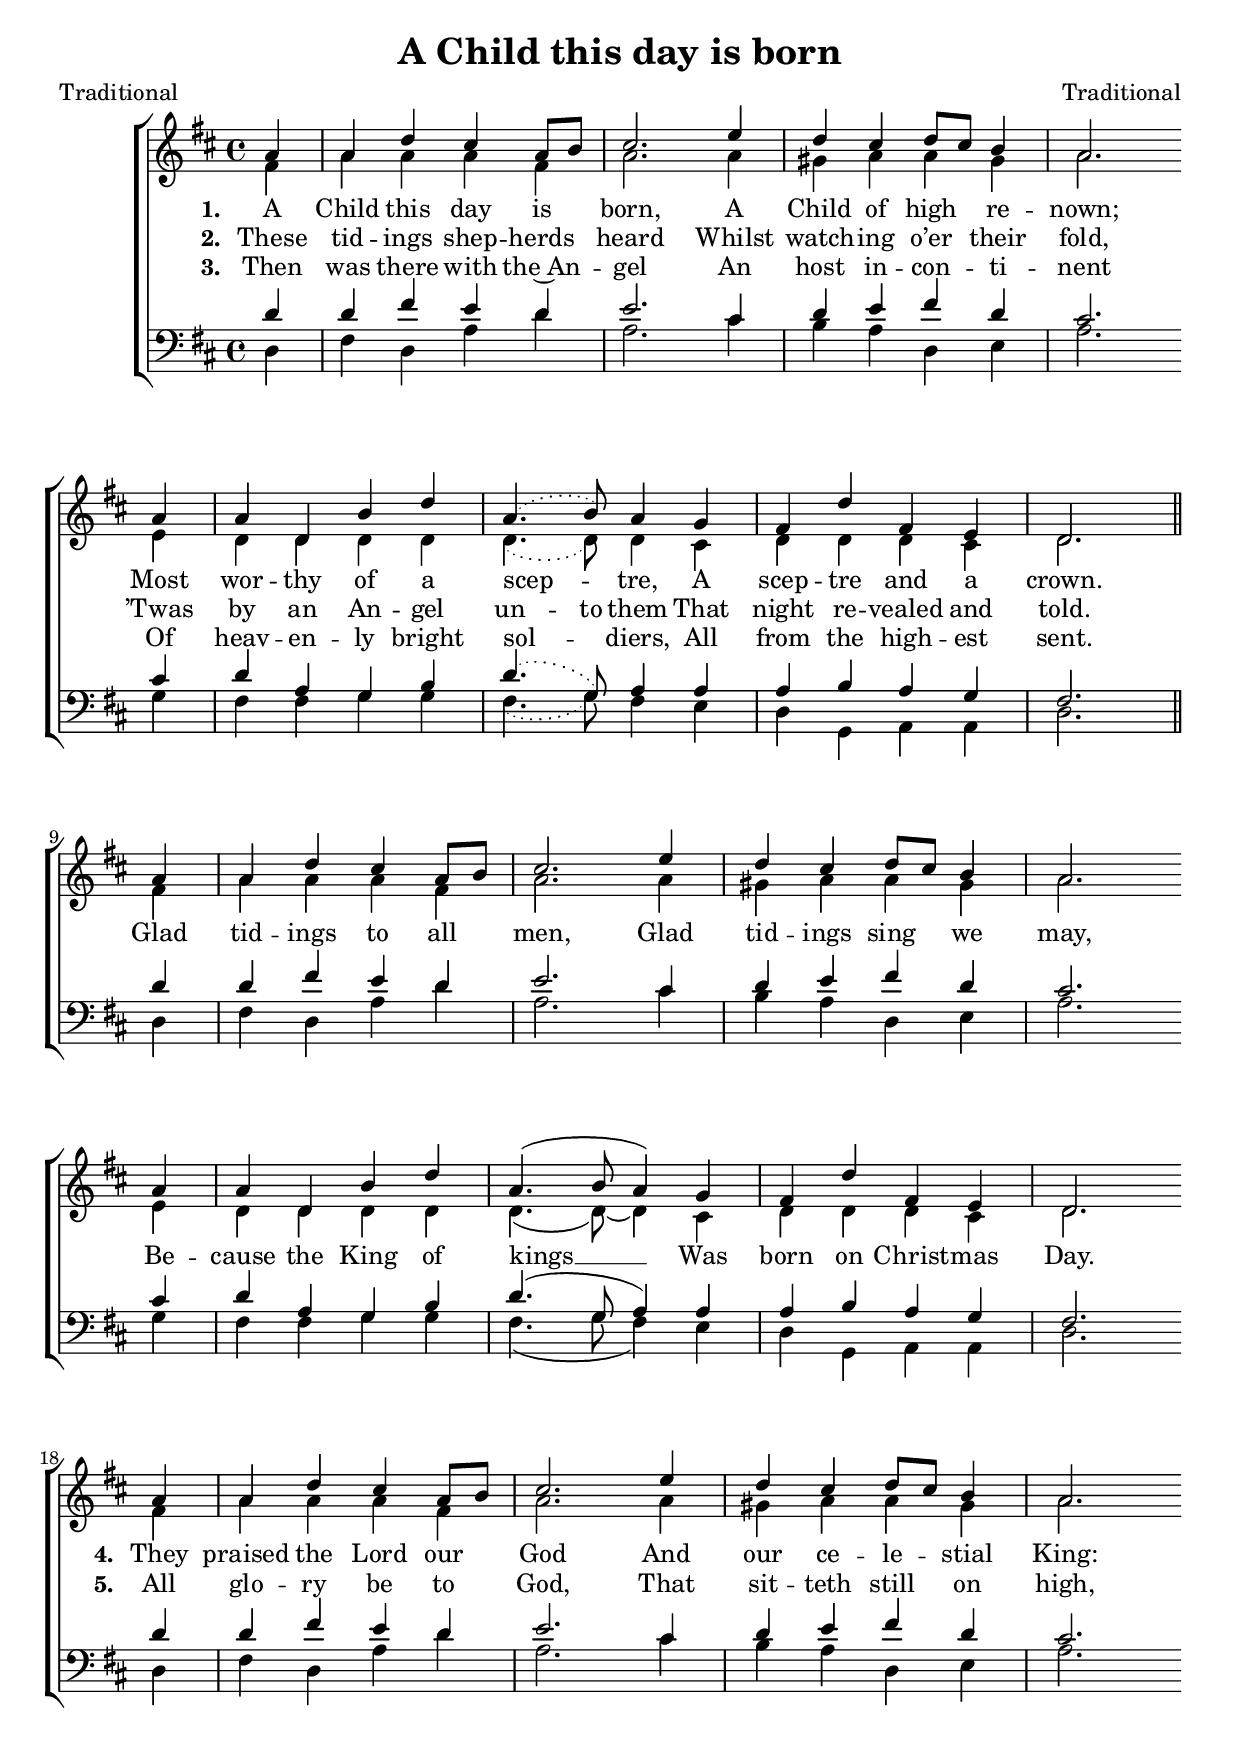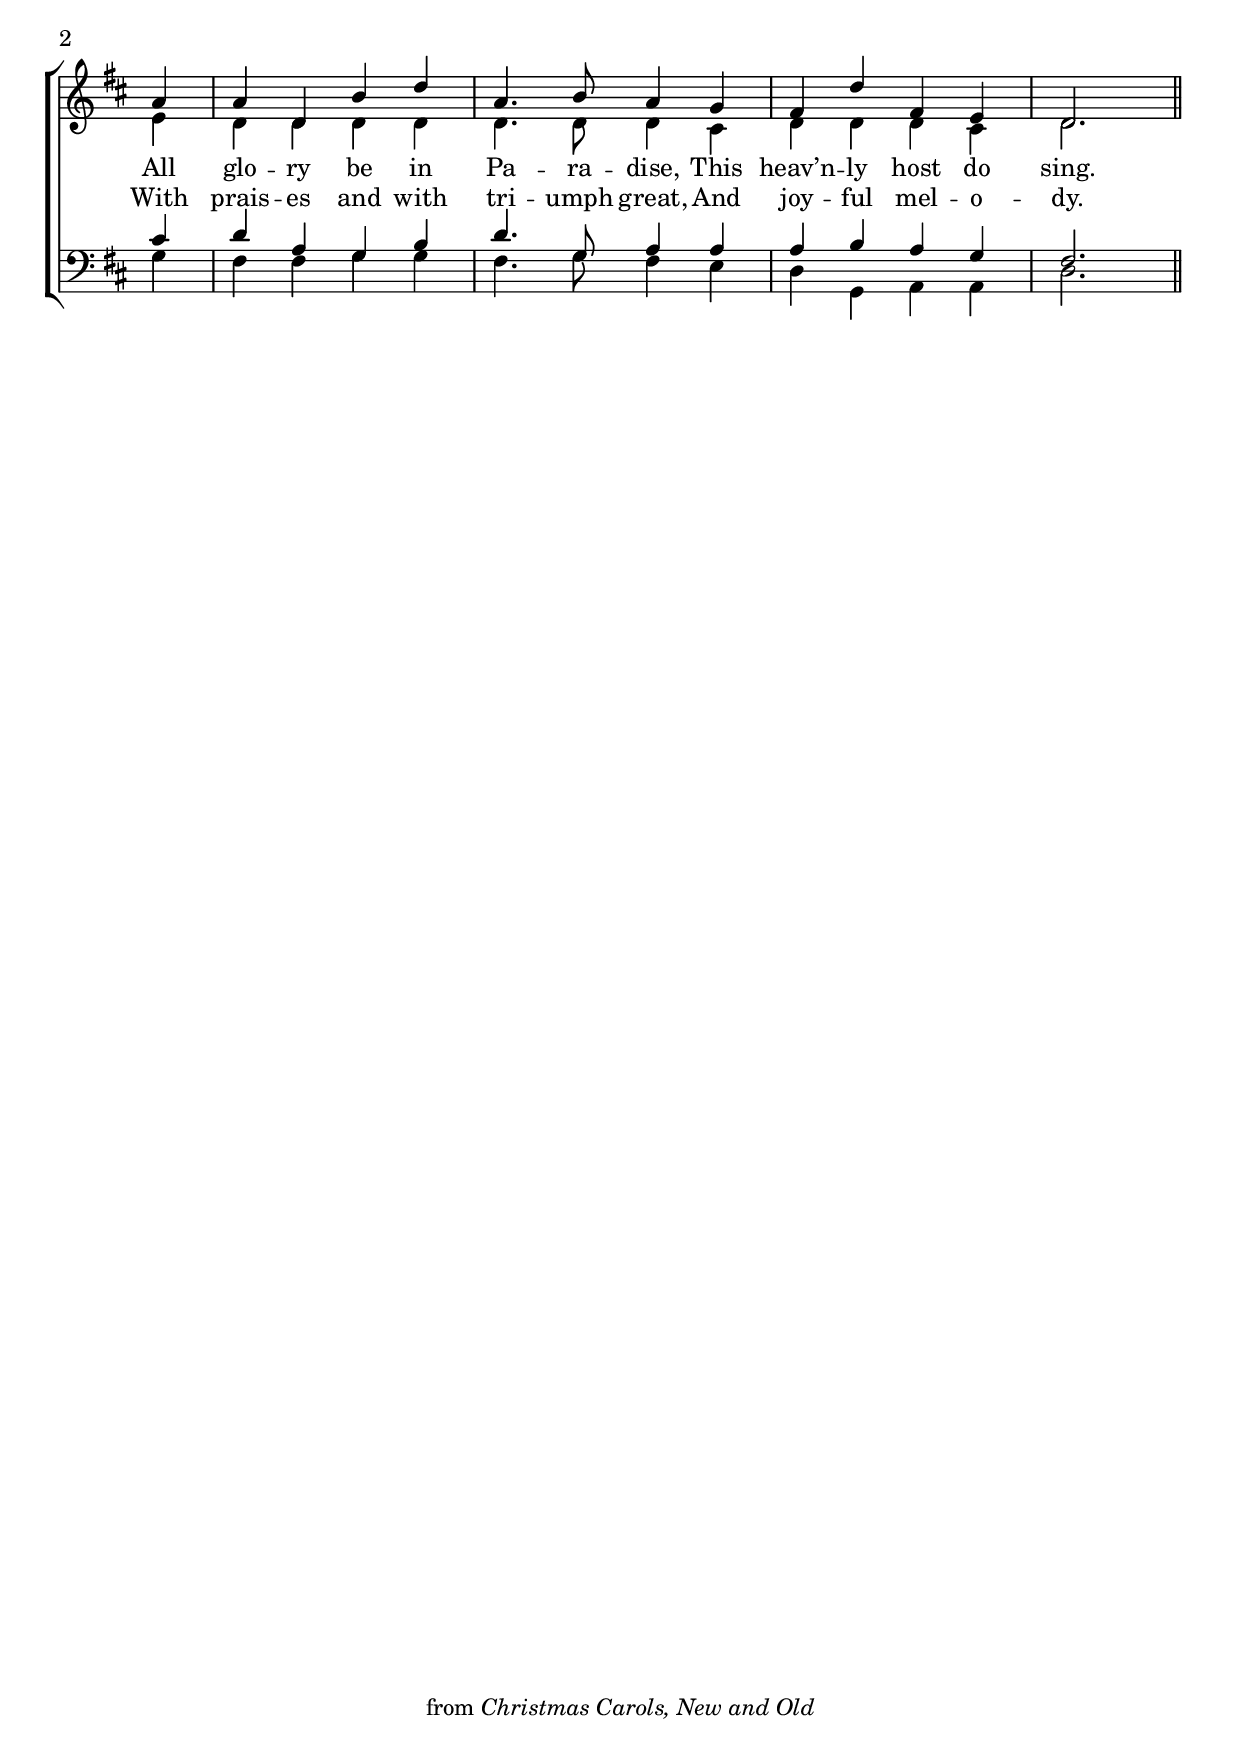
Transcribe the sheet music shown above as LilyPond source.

\version "2.14.2"
\include "util.ly"
\header {
  title = "A Child this day is born"
  poet = "Traditional"
  composer = "Traditional"
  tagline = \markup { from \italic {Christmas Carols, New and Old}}
}

global = {
  \key d \major
  \time 4/4
  \autoBeamOff
  \slurDotted
}

sopMusic = \relative c' {
  \partial 4 a'4 |
  a d cis a8[ b] |
  cis2. e4 |
  d4 cis d8[ cis] b4 |
  
  a2. \bar"" \break
  a4 |
  a d, b' d |
  a4.( b8) a4 g |
  fis d' fis, e |
  \partial 2. d2. \bar "||" \break
  
  
  \partial 4 a'4 |
  a d cis a8[ b] |
  cis2. e4 |
  d4 cis d8[ cis] b4 |
  
  a2. \bar"" \break
  a4 |
  a d, b' d |
  \slurSolid
  a4.( b8 a4) g |
  fis d' fis, e |
  \partial 2. d2. \bar ":|"
  
  
  
  
  
  
  \slurDotted
  \partial 4 a'4 |
  a d cis a8[ b] |
  cis2. e4 |
  d4 cis d8[ cis] b4 |
  
  a2. \bar"" \break
  a4 |
  a d, b' d |
  a4. b8 a4 g |
  fis d' fis, e |
  \partial 2. d2. \bar "||" \break
}
sopWords = \lyricmode {
  
}

altoMusic = \relative c' {
  fis4 |
  a a a fis |
  a2. a4 |
  gis a a gis |
  
  a2. e4 |
  d d d d |
  d4.( d8) d4 cis |
  d d d cis |
  d2. \bar "||"

  
  fis4 |
  a a a fis |
  a2. a4 |
  gis a a gis |
  
  a2. e4 |
  d d d d |
  \slurSolid
  d4.( d8)~ d4 cis |
  d d d cis |
  d2.
  
  
  
  
  
  \slurDotted
  fis4 |
  a a a fis |
  a2. a4 |
  gis a a gis |
  
  a2. e4 |
  d d d d |
  d4. d8 d4 cis |
  d d d cis |
  d2. \bar "||"
}
altoWords = \lyricmode {
  \dropLyricsXII
  \set stanza = #"1. "
  A Child this day is born,
  A Child of high re -- nown;
  Most wor -- thy of a scep -- tre,
  A scep -- tre and a crown.
  
  Glad tid -- ings to all men,
  Glad tid -- ings sing we may,
  Be -- cause the King of kings __
  Was born on Christ -- mas Day.
  
  
  \set stanza = #"4. "
  They praised the Lord our God
  And our ce -- le -- stial King:
  All glo -- ry be in
\set ignoreMelismata = ##t
  Pa -- ra -- dise,
\unset ignoreMelismata
  This heav’n -- ly host do sing.
}
altoWordsII = \lyricmode {
%\markup\italic
  
}
altoWordsIII = \lyricmode {
  \dropLyricsXII
  \set stanza = #"2. "
  These tid -- ings shep -- herds heard
  Whilst watch -- ing o’er their fold,
  ’Twas by an An -- gel
\set ignoreMelismata = ##t
  un -- to them
\unset ignoreMelismata
  That night re -- vealed and told.
  
  \repeat unfold24 \skip1
  \set stanza = #"5. "
  All glo -- ry be to God,
  That sit -- teth still on high,
  With prais -- es and with
\set ignoreMelismata = ##t
  tri -- umph great,
\unset ignoreMelismata
  And joy -- ful mel -- o -- dy.
}
altoWordsIV = \lyricmode {
  \dropLyricsXII
  \set stanza = #"3. "
  Then was there with the~An -- gel
  An host in -- con -- ti -- nent
  Of heav -- en -- ly bright sol -- diers,
  All from the high -- est sent.
}
altoWordsV = \lyricmode {
}
altoWordsVI = \lyricmode {
}
tenorMusic = \relative c' {
  d4 |
  d fis e d |
  e2. cis4 |
  d e fis d |
  
  cis2. cis4 |
  d a g b |
  d4.( g,8) a4 a |
  a b a g |
  fis2. \bar "||"
  
  
  d'4 |
  d fis e d |
  e2. cis4 |
  d e fis d |
  
  cis2. cis4 |
  d a g b |
  \slurSolid d4.( g,8 a4) a |
  a b a g |
  fis2.
  
  
  
  
  
  \slurDotted
  d'4 |
  d fis e d |
  e2. cis4 |
  d e fis d |
  
  cis2. cis4 |
  d a g b |
  d4. g,8 a4 a |
  a b a g |
  fis2. \bar "||"
}
tenorWords = \lyricmode {

}

bassMusic = \relative c {
  d4 |
  fis d a' d |
  a2. cis4 |
  b a d, e |
  
  a2. g4 |
  fis fis g g |
  fis4.( g8) fis4 e |
  d g, a a |
  d2. \bar "||"

  
  d4 |
  fis d a' d |
  a2. cis4 |
  b a d, e |
  
  a2. g4 |
  fis fis g g |
  \slurSolid
  fis4.( g8 fis4) e |
  d g, a a |
  d2.
  
  
  
  
  
  \slurDotted
  d4 |
  fis d a' d |
  a2. cis4 |
  b a d, e |
  
  a2. g4 |
  fis fis g g |
  fis4. g8 fis4 e |
  d g, a a |
  d2. \bar "||"
}
bassWords = \lyricmode {

}

pianoRH = \relative c' {
  
}
pianoLH = \relative c' {
  
}

\score {
  <<
   \new ChoirStaff <<
%    \new Lyrics = sopranos \with { \override VerticalAxisGroup #'nonstaff-relatedstaff-spacing = #'((basic-distance . 1)) }
    \new Staff = women <<
      \new Voice = "sopranos" { \voiceOne << \global \sopMusic >> }
      \new Voice = "altos" { \voiceTwo << \global \altoMusic >> }
    >>
    \new Lyrics \with { alignAboveContext = #"women" \override VerticalAxisGroup #'nonstaff-relatedstaff-spacing = #'((basic-distance . 1))} \lyricsto "sopranos" \sopWords
     \new Lyrics = "altosVI"  \with { alignBelowContext = #"women" \override VerticalAxisGroup #'nonstaff-relatedstaff-spacing = #'((basic-distance . 1))} \lyricsto "altos" \altoWordsVI
    \new Lyrics = "altosV"  \with { alignBelowContext = #"women" \override VerticalAxisGroup #'nonstaff-relatedstaff-spacing = #'((basic-distance . 1))} \lyricsto "altos" \altoWordsV
    \new Lyrics = "altosIV"  \with { alignBelowContext = #"women" \override VerticalAxisGroup #'nonstaff-relatedstaff-spacing = #'((basic-distance . 1))} \lyricsto "altos" \altoWordsIV
    \new Lyrics = "altosIII"  \with { alignBelowContext = #"women" \override VerticalAxisGroup #'nonstaff-relatedstaff-spacing = #'((basic-distance . 1))} \lyricsto "altos" \altoWordsIII
    \new Lyrics = "altosII"  \with { alignBelowContext = #"women" \override VerticalAxisGroup #'nonstaff-relatedstaff-spacing = #'((basic-distance . 1))} \lyricsto "altos" \altoWordsII
    \new Lyrics = "altos"  \with { alignBelowContext = #"women" \override VerticalAxisGroup #'nonstaff-relatedstaff-spacing = #'((padding . -0.9))} \lyricsto "altos" \altoWords
   \new Staff = men <<
      \clef bass
      \new Voice = "tenors" { \voiceOne << \global \tenorMusic >> }
      \new Voice = "basses" { \voiceTwo << \global \bassMusic >> }
    >>
    \new Lyrics \with { alignAboveContext = #"men" \override VerticalAxisGroup #'nonstaff-relatedstaff-spacing = #'((basic-distance . 1)) } \lyricsto "tenors" \tenorWords
    \new Lyrics \with { alignBelowContext = #"men" \override VerticalAxisGroup #'nonstaff-relatedstaff-spacing = #'((basic-distance . 1)) } \lyricsto "basses" \bassWords
  >>
%    \new PianoStaff << \new Staff { \new Voice { \pianoRH } } \new Staff { \clef "bass" \pianoLH } >>
  >>
  \layout { }
  \midi {
    \tempo 4 = 120
    \set Staff.midiInstrument = "flute"
  
    \context {
      \Voice
      \remove "Dynamic_performer"
    }
  }
}
